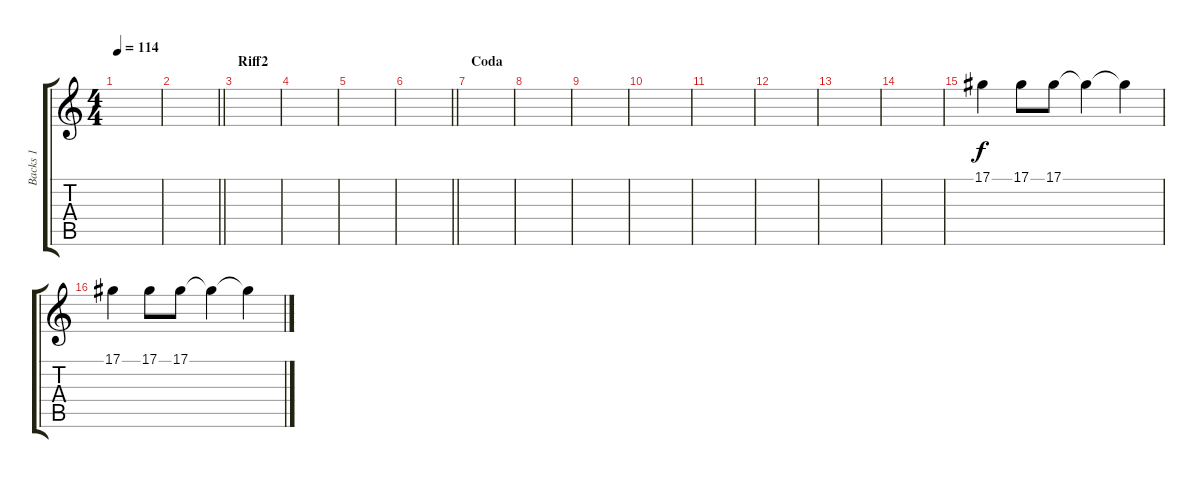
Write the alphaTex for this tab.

\track ("Backs 1" "Backs 1") {instrument violin}
\staff {score tabs}
\tuning (Eb4 Bb3 Gb3 Db3 Ab2 Eb2) {hide}
\ts (4 4)
\tempo 114
\clef g2
\ks c
|
\barLineRight lightlight
|
\section ("" "Riff2")
|
|
|
\barLineRight lightlight
|
\section ("" "Coda")
|
|
|
|
|
|
|
|
17.1.4 17.1.8 17.1.8 17.1{t}.4 17.1{t}.4 |
17.1.4 17.1.8 17.1.8 17.1{t}.4 17.1{t}.4
